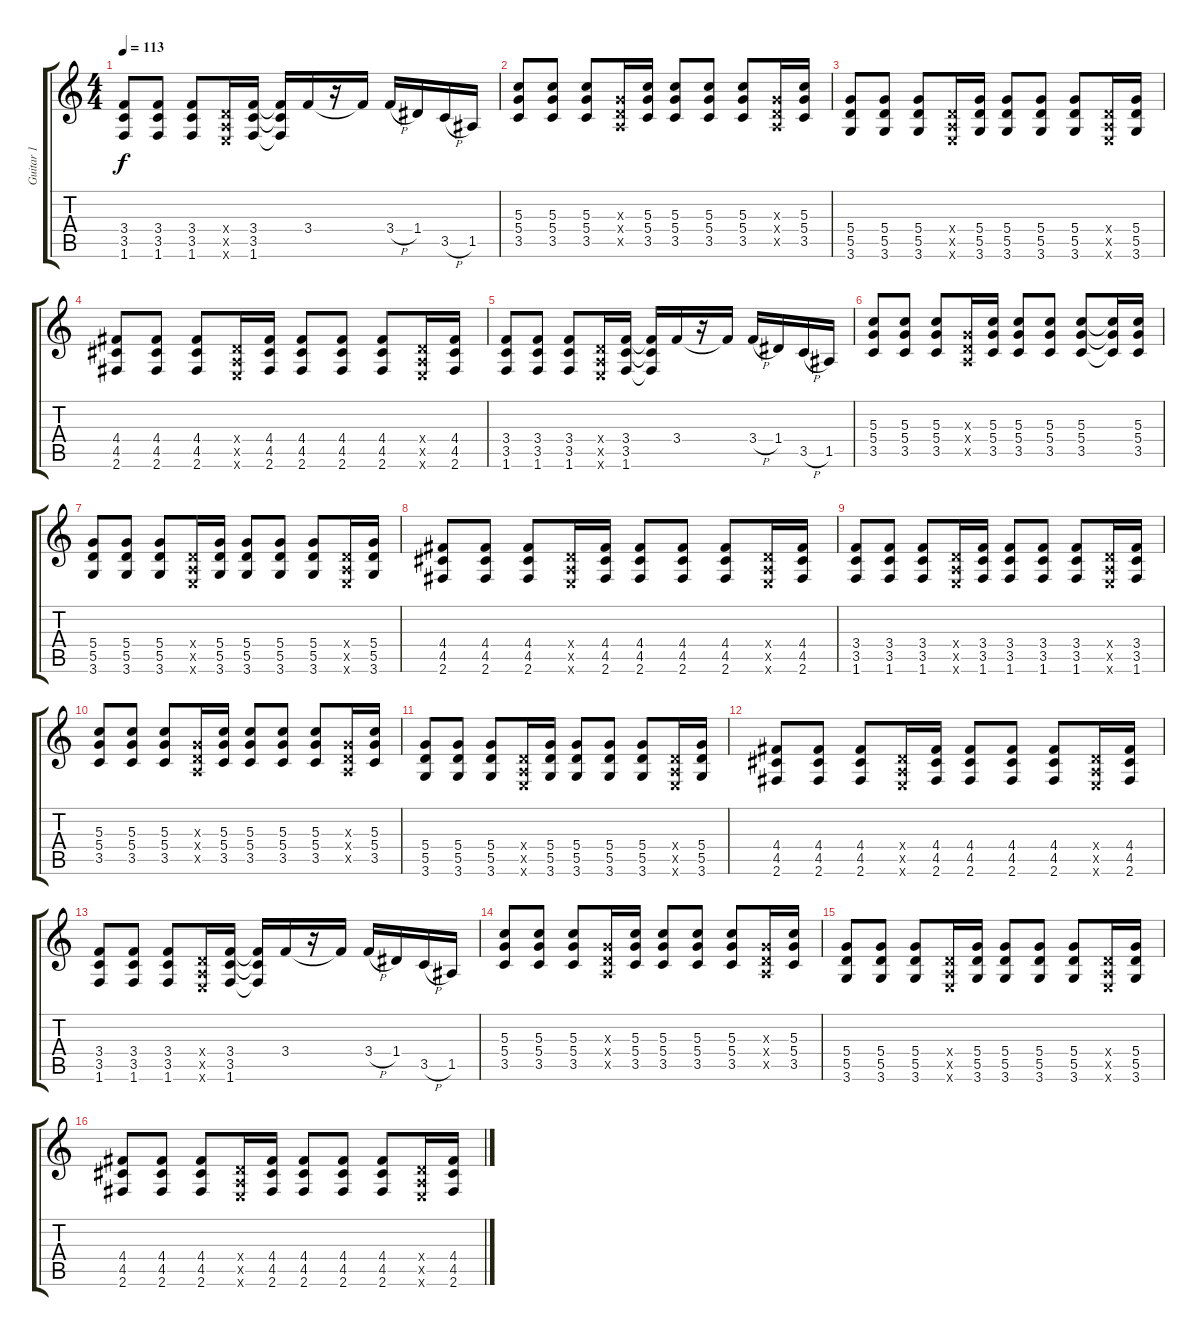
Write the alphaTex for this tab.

\track ("Guitar 1" "Guitar 1") {instrument distortionguitar}
\staff {score tabs}
\tuning (E4 B3 G3 D3 A2 E2) {hide}
\ts (4 4)
\tempo 113
\clef g2
\ks c
(3.4 3.5 1.6).8{dy f} (3.4 3.5 1.6).8 (3.4 3.5 1.6).8 (0.4{x} 0.5{x} 0.6{x}).16 (3.4 3.5 1.6).16 (3.4{t} 3.5{t} 1.6{t}).16 3.4.16 r.16 3.4{t}.16 3.4{h}.16 1.4.16 3.5{h}.16 1.5.16 |
(5.3 5.4 3.5).8 (5.3 5.4 3.5).8 (5.3 5.4 3.5).8 (0.3{x} 0.4{x} 0.5{x}).16 (5.3 5.4 3.5).16 (5.3 5.4 3.5).8 (5.3 5.4 3.5).8 (5.3 5.4 3.5).8 (0.3{x} 0.4{x} 0.5{x}).16 (5.3 5.4 3.5).16 |
(5.4 5.5 3.6).8 (5.4 5.5 3.6).8 (5.4 5.5 3.6).8 (0.4{x} 0.5{x} 0.6{x}).16 (5.4 5.5 3.6).16 (5.4 5.5 3.6).8 (5.4 5.5 3.6).8 (5.4 5.5 3.6).8 (0.4{x} 0.5{x} 0.6{x}).16 (5.4 5.5 3.6).16 |
(4.4 4.5 2.6).8 (4.4 4.5 2.6).8 (4.4 4.5 2.6).8 (0.4{x} 0.5{x} 0.6{x}).16 (4.4 4.5 2.6).16 (4.4 4.5 2.6).8 (4.4 4.5 2.6).8 (4.4 4.5 2.6).8 (0.4{x} 0.5{x} 0.6{x}).16 (4.4 4.5 2.6).16 |
(3.4 3.5 1.6).8 (3.4 3.5 1.6).8 (3.4 3.5 1.6).8 (0.4{x} 0.5{x} 0.6{x}).16 (3.4 3.5 1.6).16 (3.4{t} 3.5{t} 1.6{t}).16 3.4.16 r.16 3.4{t}.16 3.4{h}.16 1.4.16 3.5{h}.16 1.5.16 |
(5.3 5.4 3.5).8 (5.3 5.4 3.5).8 (5.3 5.4 3.5).8 (0.3{x} 0.4{x} 0.5{x}).16 (5.3 5.4 3.5).16 (5.3 5.4 3.5).8 (5.3 5.4 3.5).8 (5.3 5.4 3.5).8 (5.3{t} 5.4{t} 3.5{t}).16 (5.3 5.4 3.5).16 |
(5.4 5.5 3.6).8 (5.4 5.5 3.6).8 (5.4 5.5 3.6).8 (0.4{x} 0.5{x} 0.6{x}).16 (5.4 5.5 3.6).16 (5.4 5.5 3.6).8 (5.4 5.5 3.6).8 (5.4 5.5 3.6).8 (0.4{x} 0.5{x} 0.6{x}).16 (5.4 5.5 3.6).16 |
(4.4 4.5 2.6).8 (4.4 4.5 2.6).8 (4.4 4.5 2.6).8 (0.4{x} 0.5{x} 0.6{x}).16 (4.4 4.5 2.6).16 (4.4 4.5 2.6).8 (4.4 4.5 2.6).8 (4.4 4.5 2.6).8 (0.4{x} 0.5{x} 0.6{x}).16 (4.4 4.5 2.6).16 |
(3.4 3.5 1.6).8 (3.4 3.5 1.6).8 (3.4 3.5 1.6).8 (0.4{x} 0.5{x} 0.6{x}).16 (3.4 3.5 1.6).16 (3.4 3.5 1.6).8 (3.4 3.5 1.6).8 (3.4 3.5 1.6).8 (0.4{x} 0.5{x} 0.6{x}).16 (3.4 3.5 1.6).16 |
(5.3 5.4 3.5).8 (5.3 5.4 3.5).8 (5.3 5.4 3.5).8 (0.3{x} 0.4{x} 0.5{x}).16 (5.3 5.4 3.5).16 (5.3 5.4 3.5).8 (5.3 5.4 3.5).8 (5.3 5.4 3.5).8 (0.3{x} 0.4{x} 0.5{x}).16 (5.3 5.4 3.5).16 |
(5.4 5.5 3.6).8 (5.4 5.5 3.6).8 (5.4 5.5 3.6).8 (0.4{x} 0.5{x} 0.6{x}).16 (5.4 5.5 3.6).16 (5.4 5.5 3.6).8 (5.4 5.5 3.6).8 (5.4 5.5 3.6).8 (0.4{x} 0.5{x} 0.6{x}).16 (5.4 5.5 3.6).16 |
(4.4 4.5 2.6).8 (4.4 4.5 2.6).8 (4.4 4.5 2.6).8 (0.4{x} 0.5{x} 0.6{x}).16 (4.4 4.5 2.6).16 (4.4 4.5 2.6).8 (4.4 4.5 2.6).8 (4.4 4.5 2.6).8 (0.4{x} 0.5{x} 0.6{x}).16 (4.4 4.5 2.6).16 |
(3.4 3.5 1.6).8 (3.4 3.5 1.6).8 (3.4 3.5 1.6).8 (0.4{x} 0.5{x} 0.6{x}).16 (3.4 3.5 1.6).16 (3.4{t} 3.5{t} 1.6{t}).16 3.4.16 r.16 3.4{t}.16 3.4{h}.16 1.4.16 3.5{h}.16 1.5.16 |
(5.3 5.4 3.5).8 (5.3 5.4 3.5).8 (5.3 5.4 3.5).8 (0.3{x} 0.4{x} 0.5{x}).16 (5.3 5.4 3.5).16 (5.3 5.4 3.5).8 (5.3 5.4 3.5).8 (5.3 5.4 3.5).8 (0.3{x} 0.4{x} 0.5{x}).16 (5.3 5.4 3.5).16 |
(5.4 5.5 3.6).8 (5.4 5.5 3.6).8 (5.4 5.5 3.6).8 (0.4{x} 0.5{x} 0.6{x}).16 (5.4 5.5 3.6).16 (5.4 5.5 3.6).8 (5.4 5.5 3.6).8 (5.4 5.5 3.6).8 (0.4{x} 0.5{x} 0.6{x}).16 (5.4 5.5 3.6).16 |
(4.4 4.5 2.6).8 (4.4 4.5 2.6).8 (4.4 4.5 2.6).8 (0.4{x} 0.5{x} 0.6{x}).16 (4.4 4.5 2.6).16 (4.4 4.5 2.6).8 (4.4 4.5 2.6).8 (4.4 4.5 2.6).8 (0.4{x} 0.5{x} 0.6{x}).16 (4.4 4.5 2.6).16
